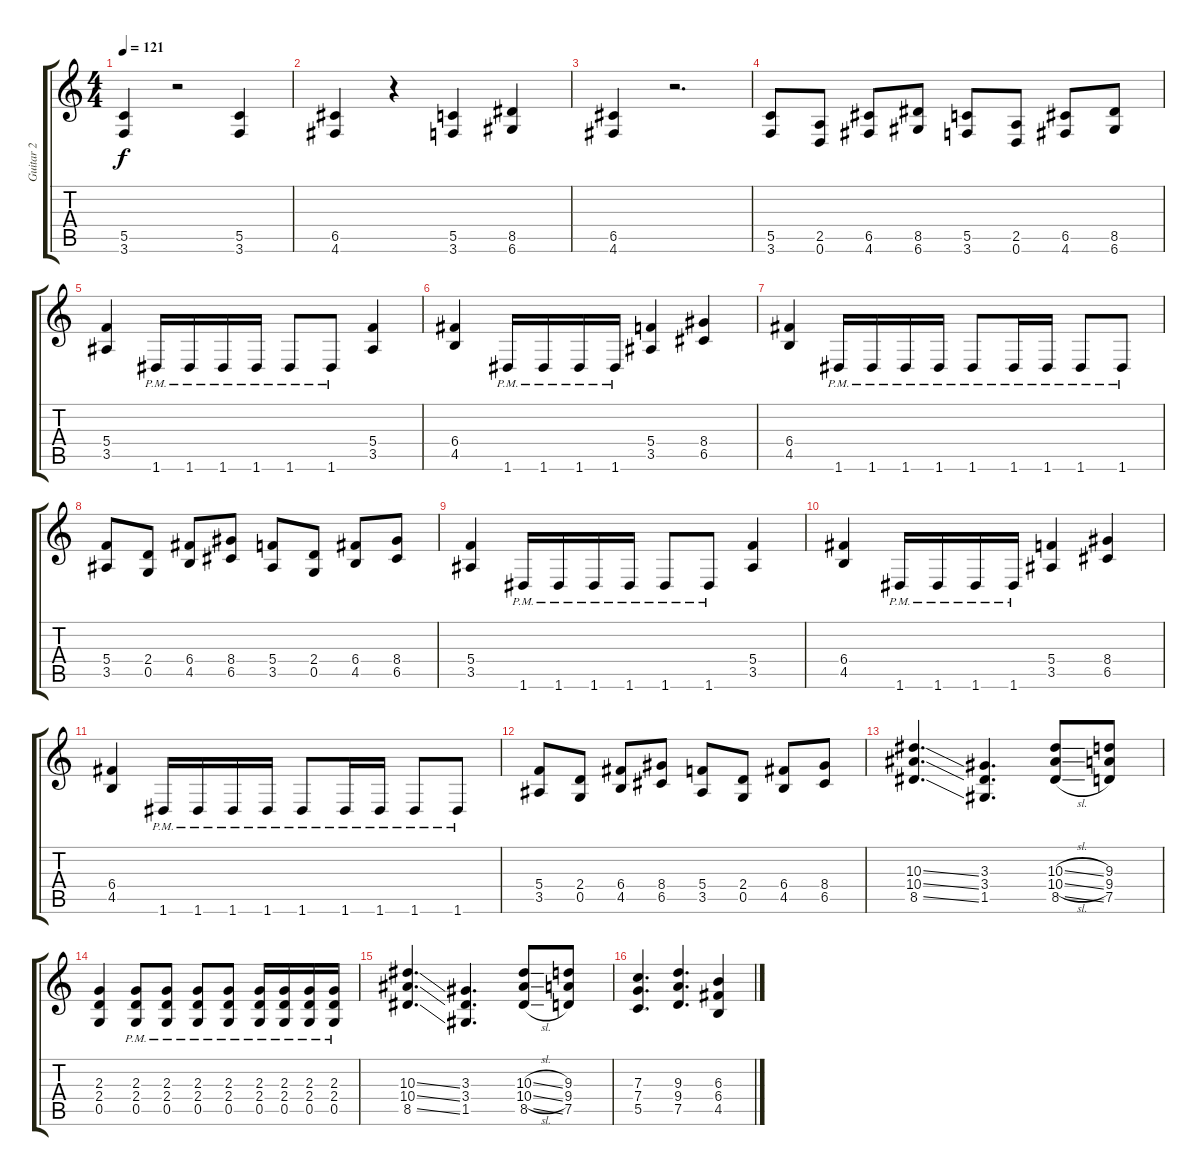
\track ("Guitar 2" "Guitar 2") {instrument distortionguitar}
\staff {score tabs}
\tuning (D4 A3 F3 C3 G2 D2) {hide}
\ts (4 4)
\tempo 121
\clef g2
\ks c
(5.5 3.6).4{dy f} r.2 (5.5 3.6).4 |
(6.5 4.6).4 r.4 (5.5 3.6).4 (8.5 6.6).4 |
(6.5 4.6).4 r.2{d} |
(5.5 3.6).8 (2.5 0.6).8 (6.5 4.6).8 (8.5 6.6).8 (5.5 3.6).8 (2.5 0.6).8 (6.5 4.6).8 (8.5 6.6).8 |
(5.4 3.5).4 1.6{pm}.16 1.6{pm}.16 1.6{pm}.16 1.6{pm}.16 1.6{pm}.8 1.6{pm}.8 (5.4 3.5).4 |
(6.4 4.5).4 1.6{pm}.16 1.6{pm}.16 1.6{pm}.16 1.6{pm}.16 (5.4 3.5).4 (8.4 6.5).4 |
(6.4 4.5).4 1.6{pm}.16 1.6{pm}.16 1.6{pm}.16 1.6{pm}.16 1.6{pm}.8 1.6{pm}.16 1.6{pm}.16 1.6{pm}.8 1.6{pm}.8 |
(5.4 3.5).8 (2.4 0.5).8 (6.4 4.5).8 (8.4 6.5).8 (5.4 3.5).8 (2.4 0.5).8 (6.4 4.5).8 (8.4 6.5).8 |
(5.4 3.5).4 1.6{pm}.16 1.6{pm}.16 1.6{pm}.16 1.6{pm}.16 1.6{pm}.8 1.6{pm}.8 (5.4 3.5).4 |
(6.4 4.5).4 1.6{pm}.16 1.6{pm}.16 1.6{pm}.16 1.6{pm}.16 (5.4 3.5).4 (8.4 6.5).4 |
(6.4 4.5).4 1.6{pm}.16 1.6{pm}.16 1.6{pm}.16 1.6{pm}.16 1.6{pm}.8 1.6{pm}.16 1.6{pm}.16 1.6{pm}.8 1.6{pm}.8 |
(5.4 3.5).8 (2.4 0.5).8 (6.4 4.5).8 (8.4 6.5).8 (5.4 3.5).8 (2.4 0.5).8 (6.4 4.5).8 (8.4 6.5).8 |
(10.3{ss} 10.4{ss} 8.5{ss}).4{d} (3.3 3.4 1.5).4{d} (10.3{sl} 10.4{sl} 8.5{sl}).8 (9.3 9.4 7.5).8 |
(2.3 2.4 0.5).4 (2.3{pm} 2.4{pm} 0.5{pm}).8 (2.3{pm} 2.4{pm} 0.5{pm}).8 (2.3{pm} 2.4{pm} 0.5{pm}).8 (2.3{pm} 2.4{pm} 0.5{pm}).8 (2.3{pm} 2.4{pm} 0.5{pm}).16 (2.3{pm} 2.4{pm} 0.5{pm}).16 (2.3{pm} 2.4{pm} 0.5{pm}).16 (2.3{pm} 2.4{pm} 0.5{pm}).16 |
(10.3{ss} 10.4{ss} 8.5{ss}).4{d} (3.3 3.4 1.5).4{d} (10.3{sl} 10.4{sl} 8.5{sl}).8 (9.3 9.4 7.5).8 |
(7.3 7.4 5.5).4{d} (9.3 9.4 7.5).4{d} (6.3 6.4 4.5).4
